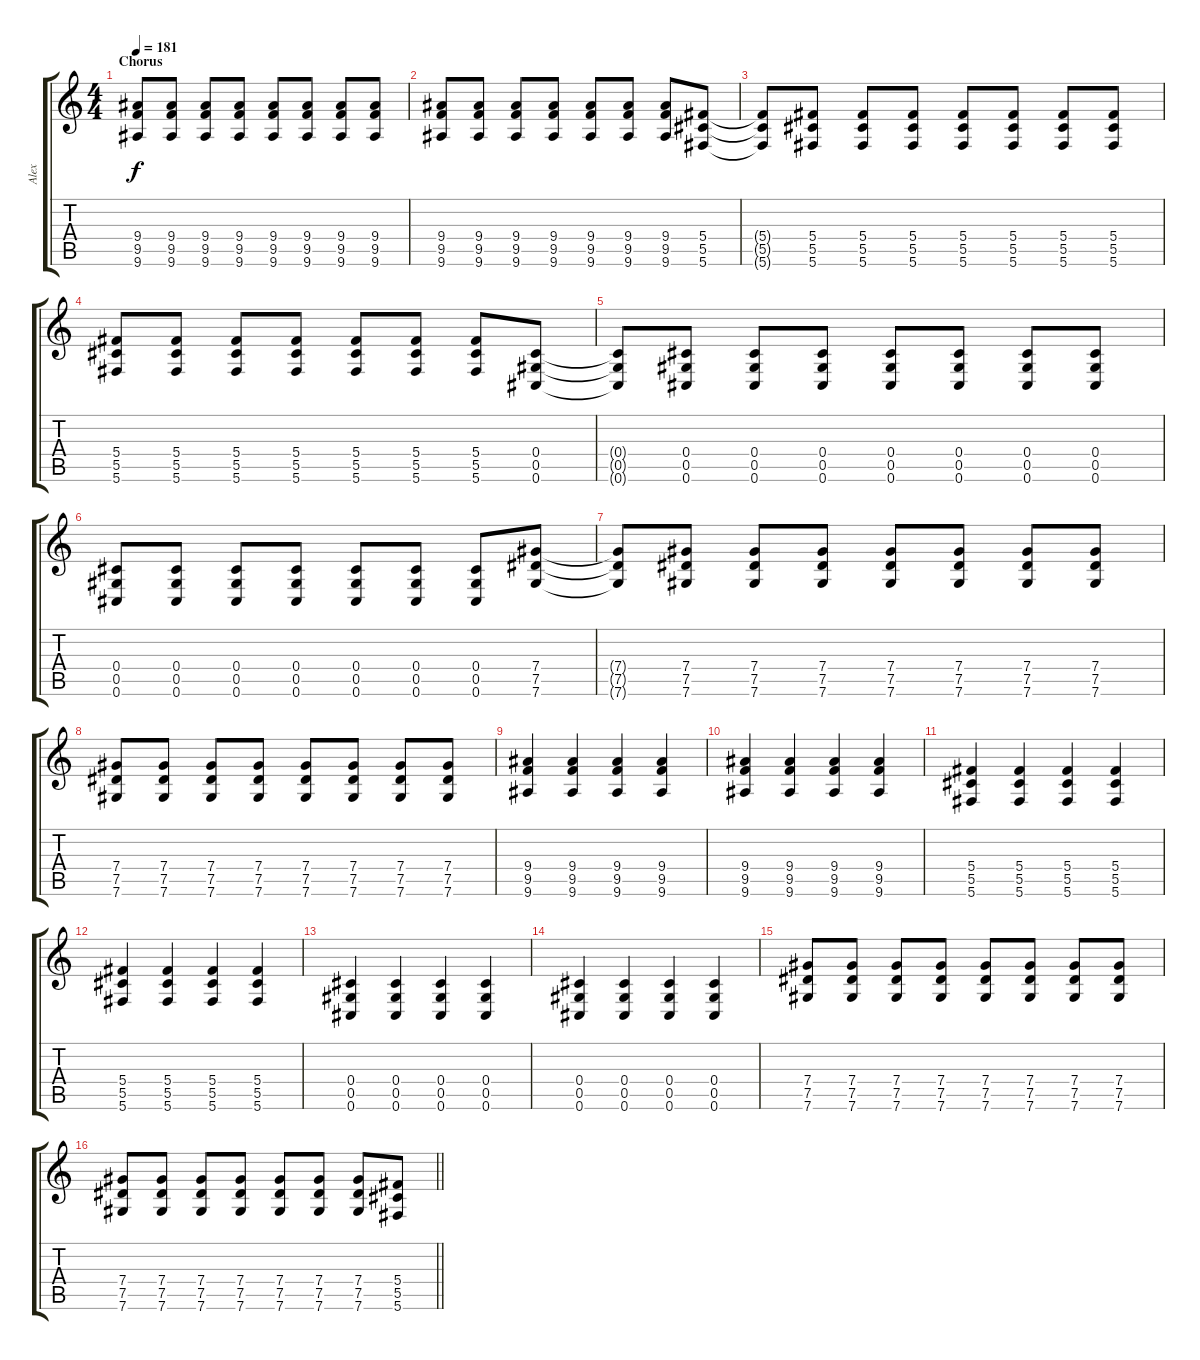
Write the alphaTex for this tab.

\track ("Alex" "Alex") {instrument distortionguitar}
\staff {score tabs}
\tuning (Eb4 Bb3 Gb3 Db3 Ab2 Db2) {hide}
\ts (4 4)
\section ("" "Chorus")
\tempo 181
\clef g2
\ks c
(9.4{t} 9.5{t} 9.6{t}).8{dy f} (9.4 9.5 9.6).8 (9.4 9.5 9.6).8 (9.4 9.5 9.6).8 (9.4 9.5 9.6).8 (9.4 9.5 9.6).8 (9.4 9.5 9.6).8 (9.4 9.5 9.6).8 |
(9.4 9.5 9.6).8 (9.4 9.5 9.6).8 (9.4 9.5 9.6).8 (9.4 9.5 9.6).8 (9.4 9.5 9.6).8 (9.4 9.5 9.6).8 (9.4 9.5 9.6).8 (5.4 5.5 5.6).8 |
(5.4{t} 5.5{t} 5.6{t}).8 (5.4 5.5 5.6).8 (5.4 5.5 5.6).8 (5.4 5.5 5.6).8 (5.4 5.5 5.6).8 (5.4 5.5 5.6).8 (5.4 5.5 5.6).8 (5.4 5.5 5.6).8 |
(5.4 5.5 5.6).8 (5.4 5.5 5.6).8 (5.4 5.5 5.6).8 (5.4 5.5 5.6).8 (5.4 5.5 5.6).8 (5.4 5.5 5.6).8 (5.4 5.5 5.6).8 (0.4 0.5 0.6).8 |
(0.4{t} 0.5{t} 0.6{t}).8 (0.4 0.5 0.6).8 (0.4 0.5 0.6).8 (0.4 0.5 0.6).8 (0.4 0.5 0.6).8 (0.4 0.5 0.6).8 (0.4 0.5 0.6).8 (0.4 0.5 0.6).8 |
(0.4 0.5 0.6).8 (0.4 0.5 0.6).8 (0.4 0.5 0.6).8 (0.4 0.5 0.6).8 (0.4 0.5 0.6).8 (0.4 0.5 0.6).8 (0.4 0.5 0.6).8 (7.4 7.5 7.6).8 |
(7.4{t} 7.5{t} 7.6{t}).8 (7.4 7.5 7.6).8 (7.4 7.5 7.6).8 (7.4 7.5 7.6).8 (7.4 7.5 7.6).8 (7.4 7.5 7.6).8 (7.4 7.5 7.6).8 (7.4 7.5 7.6).8 |
(7.4 7.5 7.6).8 (7.4 7.5 7.6).8 (7.4 7.5 7.6).8 (7.4 7.5 7.6).8 (7.4 7.5 7.6).8 (7.4 7.5 7.6).8 (7.4 7.5 7.6).8 (7.4 7.5 7.6).8 |
(9.4 9.5 9.6).4 (9.4 9.5 9.6).4 (9.4 9.5 9.6).4 (9.4 9.5 9.6).4 |
(9.4 9.5 9.6).4 (9.4 9.5 9.6).4 (9.4 9.5 9.6).4 (9.4 9.5 9.6).4 |
(5.4 5.5 5.6).4 (5.4 5.5 5.6).4 (5.4 5.5 5.6).4 (5.4 5.5 5.6).4 |
(5.4 5.5 5.6).4 (5.4 5.5 5.6).4 (5.4 5.5 5.6).4 (5.4 5.5 5.6).4 |
(0.4 0.5 0.6).4 (0.4 0.5 0.6).4 (0.4 0.5 0.6).4 (0.4 0.5 0.6).4 |
(0.4 0.5 0.6).4 (0.4 0.5 0.6).4 (0.4 0.5 0.6).4 (0.4 0.5 0.6).4 |
(7.4 7.5 7.6).8 (7.4 7.5 7.6).8 (7.4 7.5 7.6).8 (7.4 7.5 7.6).8 (7.4 7.5 7.6).8 (7.4 7.5 7.6).8 (7.4 7.5 7.6).8 (7.4 7.5 7.6).8 |
\barLineRight lightlight
(7.4 7.5 7.6).8 (7.4 7.5 7.6).8 (7.4 7.5 7.6).8 (7.4 7.5 7.6).8 (7.4 7.5 7.6).8 (7.4 7.5 7.6).8 (7.4 7.5 7.6).8 (5.4 5.5 5.6).8
